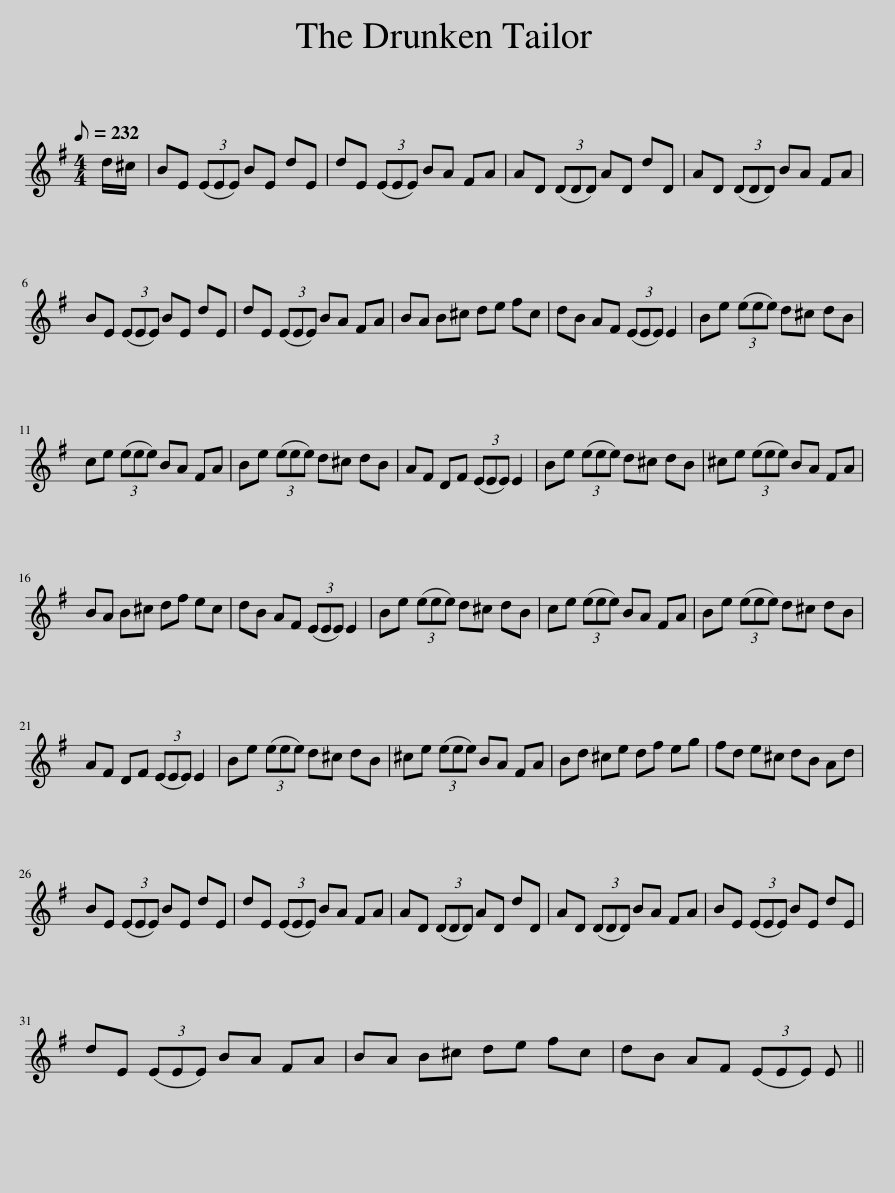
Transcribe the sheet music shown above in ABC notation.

X:1
L:1/8
Q:1/8=232
M:4/4
I:linebreak $
K:Emin
V:1 treble
V:1
 d/^c/ | BE (3(EEE) BE dE | dE (3(EEE) BA FA | AD (3(DDD) AD dD | AD (3(DDD) BA FA |$ %5
 BE (3(EEE) BE dE | dE (3(EEE) BA FA | BA B^c de fc | dB AF (3(EEE) E2 | Be (3(eee) d^c dB |$ %10
 ce (3(eee) BA FA | Be (3(eee) d^c dB | AF DF (3(EEE) E2 | Be (3(eee) d^c dB | ^ce (3(eee) BA FA |$ %15
 BA B^c df ec | dB AF (3(EEE) E2 | Be (3(eee) d^c dB | ce (3(eee) BA FA | Be (3(eee) d^c dB |$ %20
 AF DF (3(EEE) E2 | Be (3(eee) d^c dB | ^ce (3(eee) BA FA | Bd ^ce df eg | fd e^c dB Ad |$ %25
 BE (3(EEE) BE dE | dE (3(EEE) BA FA | AD (3(DDD) AD dD | AD (3(DDD) BA FA | BE (3(EEE) BE dE |$ %30
 dE (3(EEE) BA FA | BA B^c de fc | dB AF (3(EEE) E || %33
